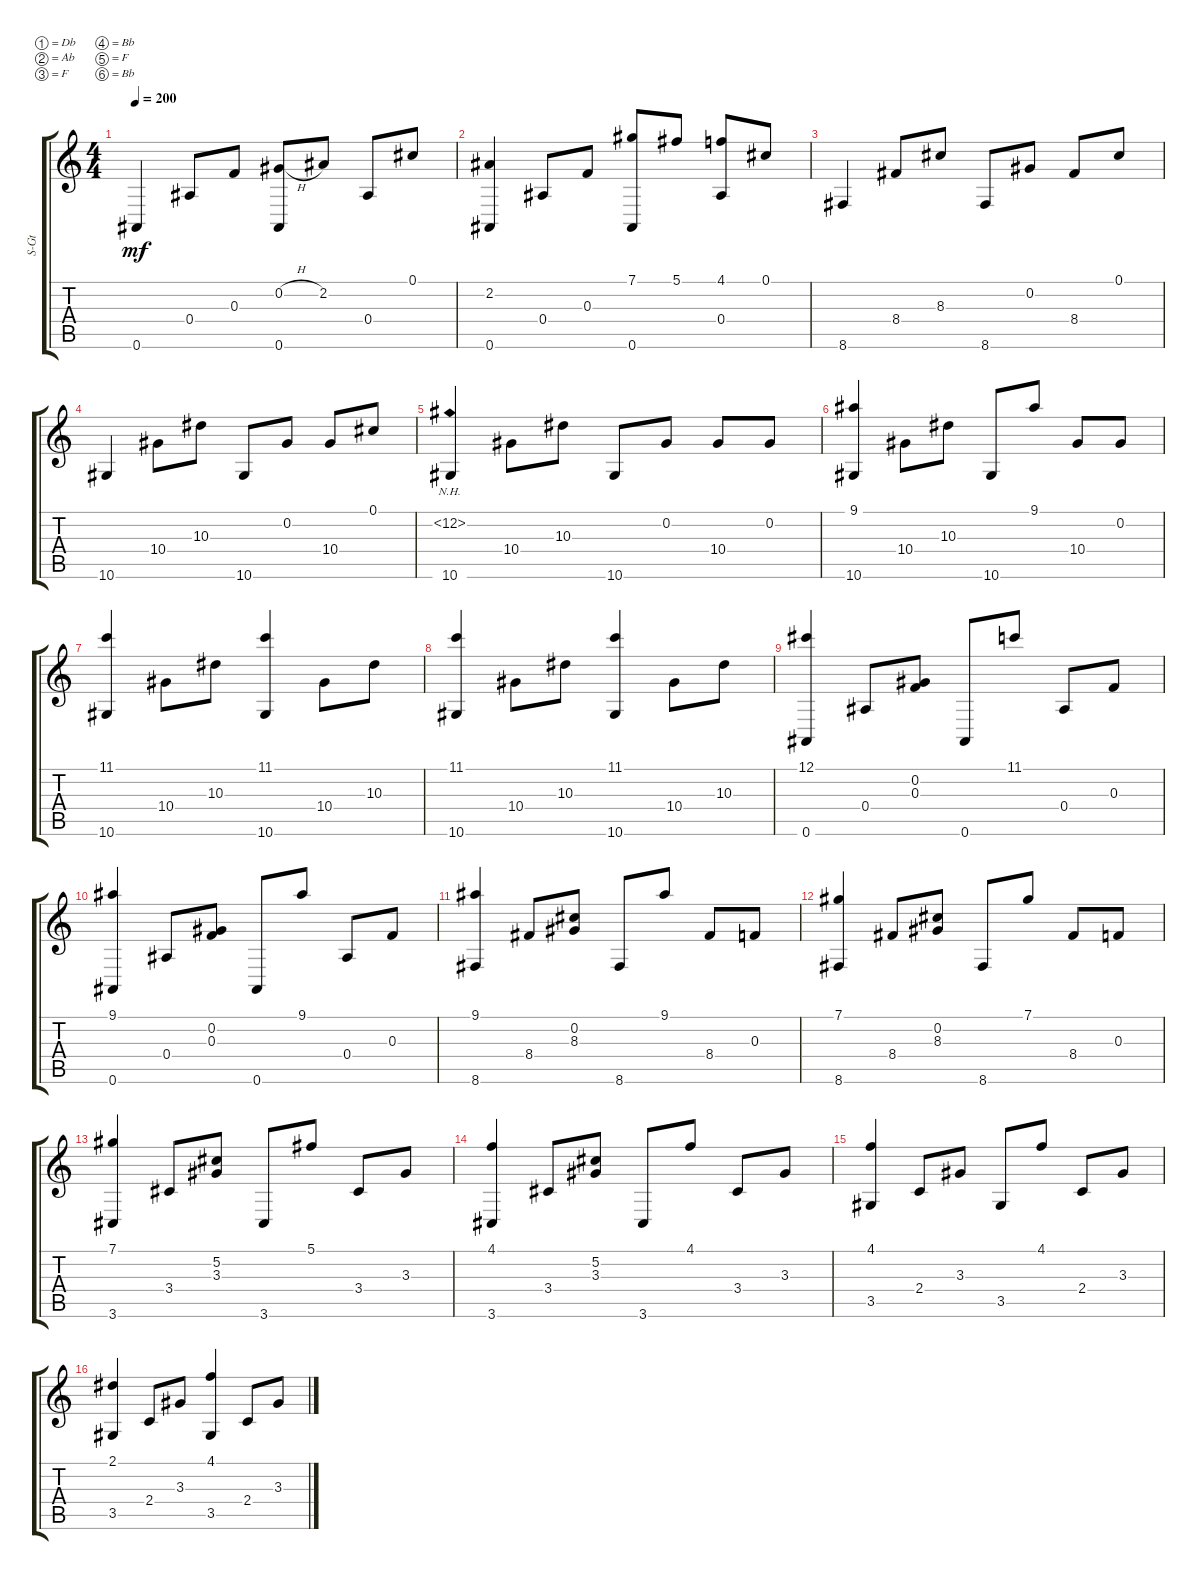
\defaultSystemsLayout 4
\bracketExtendMode groupsimilarinstruments
\otherSystemsTrackNameOrientation horizontal
\track ("Steel Guitar" "S-Gt") {instrument acousticguitarsteel}
\staff {score tabs}
\tuning (Db4 Ab3 F3 Bb2 F2 Bb1)
\ts (4 4)
\tempo 200
\clef g2
\ks c
0.6{acc #}.4{dy mf beam Up} 0.4{acc #}.8{beam Up} 0.3.8{beam Up} (0.2{h acc #} 0.6{acc #}).8{beam Up} 2.2{acc #}.8{beam Up} 0.4{acc #}.8{beam Up} 0.1{acc #}.8{beam Up} |
(2.2{acc #} 0.6{acc #}).4{beam Up} 0.4{acc #}.8{beam Up} 0.3.8{beam Up} (7.1{acc #} 0.6{acc #}).8{beam Up} 5.1{acc #}.8{beam Up} (4.1 0.4{acc #}).8{beam Up} 0.1{acc #}.8{beam Up} |
8.6{acc #}.4{beam Up} 8.4{acc #}.8{beam Up} 8.3{acc #}.8{beam Up} 8.6{acc #}.8{beam Up} 0.2{acc #}.8{beam Up} 8.4{acc #}.8{beam Up} 0.1{acc #}.8{beam Up} |
10.6{acc #}.4{beam Up} 10.4{acc #}.8{beam Down} 10.3{acc #}.8{beam Down} 10.6{acc #}.8{beam Up} 0.2{acc #}.8{beam Up} 10.4{acc #}.8{beam Up} 0.1{acc #}.8{beam Up} |
(12.2{nh acc #} 10.6{acc #}).4{beam Up} 10.4{acc #}.8{beam Down} 10.3{acc #}.8{beam Down} 10.6{acc #}.8{beam Up} 0.2{acc #}.8{beam Up} 10.4{acc #}.8{beam Up} 0.2{acc #}.8{beam Up} |
(9.1{acc #} 10.6{acc #}).4{beam Up} 10.4{acc #}.8{beam Down} 10.3{acc #}.8{beam Down} 10.6{acc #}.8{beam Up} 9.1{acc #}.8{beam Up} 10.4{acc #}.8{beam Up} 0.2{acc #}.8{beam Up} |
(11.1 10.6{acc #}).4{beam Up} 10.4{acc #}.8{beam Down} 10.3{acc #}.8{beam Down} (11.1 10.6{acc #}).4{beam Up} 10.4{acc #}.8{beam Down} 10.3{acc #}.8{beam Down} |
(11.1 10.6{acc #}).4{beam Up} 10.4{acc #}.8{beam Down} 10.3{acc #}.8{beam Down} (11.1 10.6{acc #}).4{beam Up} 10.4{acc #}.8{beam Down} 10.3{acc #}.8{beam Down} |
(12.1{acc #} 0.6{acc #}).4{beam Up} 0.4{acc #}.8{beam Up} (0.3 0.2{acc #}).8{beam Up} 0.6{acc #}.8{beam Up} 11.1.8{beam Up} 0.4{acc #}.8{beam Up} 0.3.8{beam Up} |
(9.1{acc #} 0.6{acc #}).4{beam Up} 0.4{acc #}.8{beam Up} (0.3 0.2{acc #}).8{beam Up} 0.6{acc #}.8{beam Up} 9.1{acc #}.8{beam Up} 0.4{acc #}.8{beam Up} 0.3.8{beam Up} |
(9.1{acc #} 8.6{acc #}).4{beam Up} 8.4{acc #}.8{beam Up} (8.3{acc #} 0.2{acc #}).8{beam Up} 8.6{acc #}.8{beam Up} 9.1{acc #}.8{beam Up} 8.4{acc #}.8{beam Up} 0.3.8{beam Up} |
(7.1{acc #} 8.6{acc #}).4{beam Up} 8.4{acc #}.8{beam Up} (8.3{acc #} 0.2{acc #}).8{beam Up} 8.6{acc #}.8{beam Up} 7.1{acc #}.8{beam Up} 8.4{acc #}.8{beam Up} 0.3.8{beam Up} |
(7.1{acc #} 3.6{acc #}).4{beam Up} 3.4{acc #}.8{beam Up} (3.3{acc #} 5.2{acc #}).8{beam Up} 3.6{acc #}.8{beam Up} 5.1{acc #}.8{beam Up} 3.4{acc #}.8{beam Up} 3.3{acc #}.8{beam Up} |
(4.1 3.6{acc #}).4{beam Up} 3.4{acc #}.8{beam Up} (3.3{acc #} 5.2{acc #}).8{beam Up} 3.6{acc #}.8{beam Up} 4.1.8{beam Up} 3.4{acc #}.8{beam Up} 3.3{acc #}.8{beam Up} |
(4.1 3.5{acc #}).4{beam Up} 2.4.8{beam Up} 3.3{acc #}.8{beam Up} 3.5{acc #}.8{beam Up} 4.1.8{beam Up} 2.4.8{beam Up} 3.3{acc #}.8{beam Up} |
(2.1{acc #} 3.5{acc #}).4{beam Up} 2.4.8{beam Up} 3.3{acc #}.8{beam Up} (4.1 3.5{acc #}).4{beam Up} 2.4.8{beam Up} 3.3{acc #}.8{beam Up}
